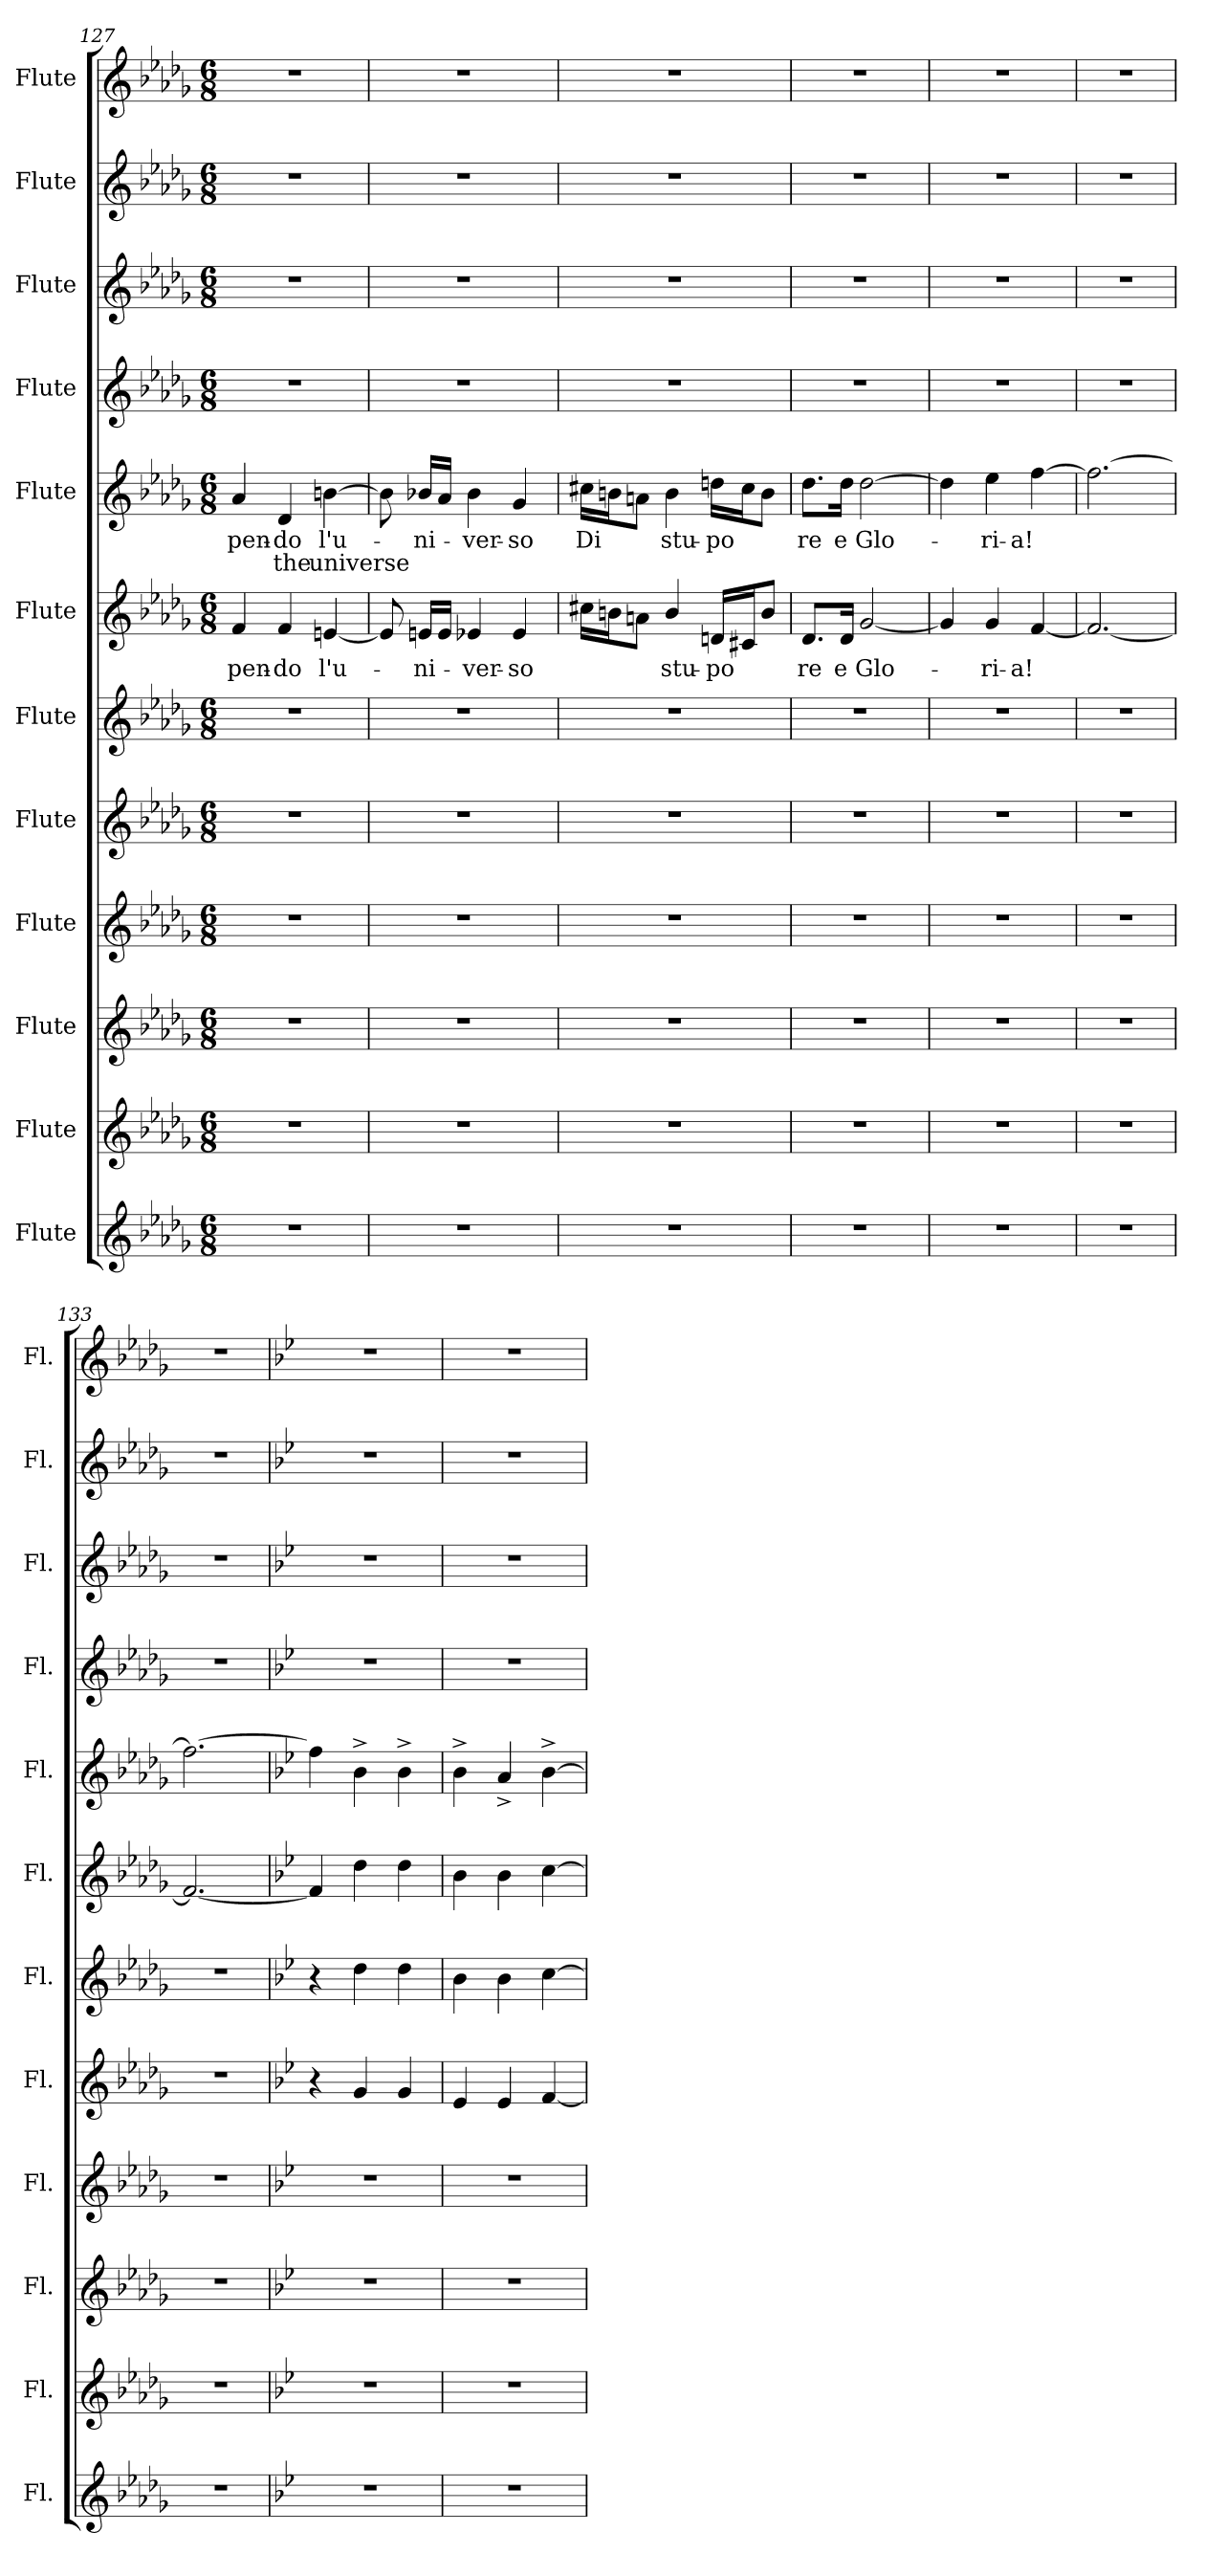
**kern	**kern	**kern	**kern	**kern	**dynam	**kern	**dynam	**kern	**text	**dynam	**kern	**text	**text	**dynam	**kern	**kern	**kern	**kern
*part12	*part11	*part10	*part9	*part8	*part8	*part7	*part7	*part6	*part6	*part6	*part5	*part5	*part5	*part5	*part4	*part3	*part2	*part1
*staff12	*staff11	*staff10	*staff9	*staff8	*staff8	*staff7	*staff7	*staff6	*staff6	*staff6	*staff5	*staff5	*staff5	*staff5	*staff4	*staff3	*staff2	*staff1
*I"Flute	*I"Flute	*I"Flute	*I"Flute	*I"Flute	*	*I"Flute	*	*I"Flute	*	*	*I"Flute	*	*	*	*I"Flute	*I"Flute	*I"Flute	*I"Flute
*I'Fl.	*I'Fl.	*I'Fl.	*I'Fl.	*I'Fl.	*	*I'Fl.	*	*I'Fl.	*	*	*I'Fl.	*	*	*	*I'Fl.	*I'Fl.	*I'Fl.	*I'Fl.
!!LO:PB:g=z
*clefG2	*clefG2	*clefG2	*clefG2	*clefG2	*	*clefG2	*	*clefG2	*	*	*clefG2	*	*	*	*clefG2	*clefG2	*clefG2	*clefG2
*k[b-e-a-d-g-]	*k[b-e-a-d-g-]	*k[b-e-a-d-g-]	*k[b-e-a-d-g-]	*k[b-e-a-d-g-]	*	*k[b-e-a-d-g-]	*	*k[b-e-a-d-g-]	*	*	*k[b-e-a-d-g-]	*	*	*	*k[b-e-a-d-g-]	*k[b-e-a-d-g-]	*k[b-e-a-d-g-]	*k[b-e-a-d-g-]
*M6/8	*M6/8	*M6/8	*M6/8	*M6/8	*	*M6/8	*	*M6/8	*	*	*M6/8	*	*	*	*M6/8	*M6/8	*M6/8	*M6/8
=127	=127	=127	=127	=127	=127	=127	=127	=127	=127	=127	=127	=127	=127	=127	=127	=127	=127	=127
2.r	2.r	2.r	2.r	2.r	.	2.r	.	4f/	-pen-	.	4a-/	-pen-	.	.	2.r	2.r	2.r	2.r
.	.	.	.	.	.	.	.	4f/	-do	.	4d-/	-do	the	.	.	.	.	.
.	.	.	.	.	.	.	.	[4en/	l'u-	.	[4bn\	l'u-	universe	.	.	.	.	.
=128	=128	=128	=128	=128	=128	=128	=128	=128	=128	=128	=128	=128	=128	=128	=128	=128	=128	=128
2.r	2.r	2.r	2.r	2.r	.	2.r	.	8e/]	.	.	8b\]	.	.	.	2.r	2.r	2.r	2.r
.	.	.	.	.	.	.	.	16en/LL	-ni-	.	16b-X/LL	-ni-	.	.	.	.	.	.
.	.	.	.	.	.	.	.	16e/JJ	.	.	16a-/JJ	.	.	.	.	.	.	.
.	.	.	.	.	.	.	.	4e-X/	-ver-	.	4b-\	-ver-	.	.	.	.	.	.
.	.	.	.	.	.	.	.	4e-/	-so	.	4g-/	-so	.	.	.	.	.	.
=129	=129	=129	=129	=129	=129	=129	=129	=129	=129	=129	=129	=129	=129	=129	=129	=129	=129	=129
2.r	2.r	2.r	2.r	2.r	.	2.r	.	16cc#X\LL	.	.	16cc#X\LL	Di	.	.	2.r	2.r	2.r	2.r
.	.	.	.	.	.	.	.	16bn\J	.	.	16bn\J	.	.	.	.	.	.	.
.	.	.	.	.	.	.	.	8an\J	.	.	8an\J	.	.	.	.	.	.	.
.	.	.	.	.	.	.	.	4b/	stu-	.	4b\	stu-	.	.	.	.	.	.
.	.	.	.	.	.	.	.	16dn/LL	-po	.	16ddn\LL	-po	.	.	.	.	.	.
.	.	.	.	.	.	.	.	16c#X/J	.	.	16cc#\J	.	.	.	.	.	.	.
.	.	.	.	.	.	.	.	8b/J	.	.	8b\J	.	.	.	.	.	.	.
=130	=130	=130	=130	=130	=130	=130	=130	=130	=130	=130	=130	=130	=130	=130	=130	=130	=130	=130
2.r	2.r	2.r	2.r	2.r	.	2.r	.	8.d-/L	re	.	8.dd-\L	re	.	.	2.r	2.r	2.r	2.r
.	.	.	.	.	.	.	.	16d-/Jk	e	.	16dd-\Jk	e	.	.	.	.	.	.
.	.	.	.	.	.	.	.	[2g-/	Glo-	.	[2dd-\	Glo-	.	.	.	.	.	.
=131	=131	=131	=131	=131	=131	=131	=131	=131	=131	=131	=131	=131	=131	=131	=131	=131	=131	=131
2.r	2.r	2.r	2.r	2.r	.	2.r	.	4g-/]	.	.	4dd-\]	.	.	.	2.r	2.r	2.r	2.r
.	.	.	.	.	.	.	.	4g-/	-ri-	.	4ee-\	-ri-	.	.	.	.	.	.
.	.	.	.	.	.	.	.	[4f/	-a!	.	[4ff\	-a!	.	.	.	.	.	.
=132	=132	=132	=132	=132	=132	=132	=132	=132	=132	=132	=132	=132	=132	=132	=132	=132	=132	=132
2.r	2.r	2.r	2.r	2.r	.	2.r	.	2.f/_	.	.	2.ff\_	.	.	.	2.r	2.r	2.r	2.r
!!LO:PB:g=z
=133	=133	=133	=133	=133	=133	=133	=133	=133	=133	=133	=133	=133	=133	=133	=133	=133	=133	=133
2.r	2.r	2.r	2.r	2.r	.	2.r	.	2.f/_	.	.	2.ff\_	.	.	.	2.r	2.r	2.r	2.r
=134	=134	=134	=134	=134	=134	=134	=134	=134	=134	=134	=134	=134	=134	=134	=134	=134	=134	=134
*k[b-e-]	*k[b-e-]	*k[b-e-]	*k[b-e-]	*k[b-e-]	*	*k[b-e-]	*	*k[b-e-]	*	*	*k[b-e-]	*	*	*	*k[b-e-]	*k[b-e-]	*k[b-e-]	*k[b-e-]
2.r	2.r	2.r	2.r	4r	.	4r	.	4f/]	.	.	4ff\]	.	.	.	2.r	2.r	2.r	2.r
!	!	!	!	!	!LO:DY:b	!	!	!	!	!	!	!	!	!	!	!	!	!
!	!	!	!	!	!LO:DY:n=1:b	!	!LO:DY:b	!	!	!	!	!	!	!	!	!	!	!
!	!	!	!	!	!	!	!LO:DY:n=1:b	!	!	!LO:DY:b	!	!	!	!	!	!	!	!
!	!	!	!	!	!	!	!	!	!	!LO:DY:n=1:b	!	!	!	!LO:DY:b	!	!	!	!
!	!	!	!	!	!	!	!	!	!	!	!	!	!	!LO:DY:n=1:b	!	!	!	!
.	.	.	.	4g/	mf mp	4dd\	mf p	4dd\	.	mf p	4b-^\	.	.	mf f	.	.	.	.
.	.	.	.	4g/	.	4dd\	.	4dd\	.	.	4b-^\	.	.	.	.	.	.	.
=135	=135	=135	=135	=135	=135	=135	=135	=135	=135	=135	=135	=135	=135	=135	=135	=135	=135	=135
2.r	2.r	2.r	2.r	4e-/	.	4b-\	.	4b-\	.	.	4b-^\	.	.	.	2.r	2.r	2.r	2.r
.	.	.	.	4e-/	.	4b-\	.	4b-\	.	.	4a^/	.	.	.	.	.	.	.
.	.	.	.	[4f/	.	[4cc\	.	[4cc\	.	.	[4b-^\	.	.	.	.	.	.	.
=	=	=	=	=	=	=	=	=	=	=	=	=	=	=	=	=	=	=
*-	*-	*-	*-	*-	*-	*-	*-	*-	*-	*-	*-	*-	*-	*-	*-	*-	*-	*-
